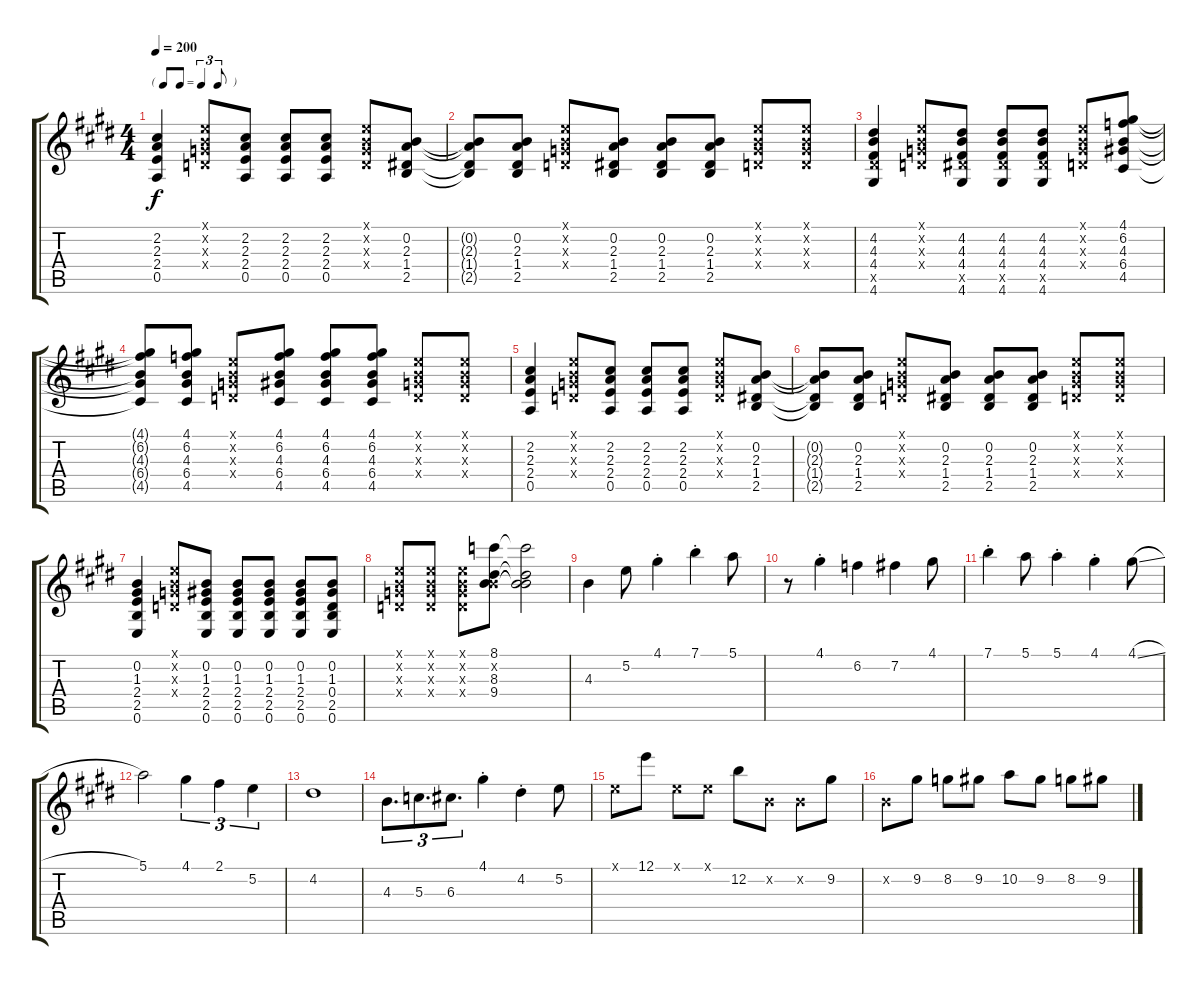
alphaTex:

\track "" {instrument acousticguitarsteel}
\staff {score tabs}
\tuning (E4 B3 G3 D3 A2 E2) {hide}
\ts (4 4)
\tf triplet8th
\tempo 200
\clef g2
\ks e
(2.2 2.3 2.4 0.5).4{dy f} (0.1{x} 0.2{x} 0.3{x} 0.4{x}).8 (2.2 2.3 2.4 0.5).8 (2.2 2.3 2.4 0.5).8 (2.2 2.3 2.4 0.5).8 (0.1{x} 0.2{x} 0.3{x} 0.4{x}).8 (0.2 2.3 1.4 2.5).8 |
(0.2{t} 2.3{t} 1.4{t} 2.5{t}).8 (0.2 2.3 1.4 2.5).8 (0.1{x} 0.2{x} 0.3{x} 0.4{x}).8 (0.2 2.3 1.4 2.5).8 (0.2 2.3 1.4 2.5).8 (0.2 2.3 1.4 2.5).8 (0.1{x} 0.2{x} 0.3{x} 0.4{x}).8 (0.1{x} 0.2{x} 0.3{x} 0.4{x}).8 |
(4.2 4.3 4.4 6.5{x} 4.6).4 (0.1{x} 0.2{x} 0.3{x} 0.4{x}).8 (4.2 4.3 4.4 6.5{x} 4.6).8 (4.2 4.3 4.4 6.5{x} 4.6).8 (4.2 4.3 4.4 6.5{x} 4.6).8 (0.1{x} 0.2{x} 0.3{x} 0.4{x}).8 (4.1 6.2 4.3 6.4 4.5).8 |
(4.1{t} 6.2{t} 4.3{t} 6.4{t} 4.5{t}).8 (4.1 6.2 4.3 6.4 4.5).8 (0.1{x} 0.2{x} 0.3{x} 0.4{x}).8 (4.1 6.2 4.3 6.4 4.5).8 (4.1 6.2 4.3 6.4 4.5).8 (4.1 6.2 4.3 6.4 4.5).8 (0.1{x} 0.2{x} 0.3{x} 0.4{x}).8 (0.1{x} 0.2{x} 0.3{x} 0.4{x}).8 |
(2.2 2.3 2.4 0.5).4 (0.1{x} 0.2{x} 0.3{x} 0.4{x}).8 (2.2 2.3 2.4 0.5).8 (2.2 2.3 2.4 0.5).8 (2.2 2.3 2.4 0.5).8 (0.1{x} 0.2{x} 0.3{x} 0.4{x}).8 (0.2 2.3 1.4 2.5).8 |
(0.2{t} 2.3{t} 1.4{t} 2.5{t}).8 (0.2 2.3 1.4 2.5).8 (0.1{x} 0.2{x} 0.3{x} 0.4{x}).8 (0.2 2.3 1.4 2.5).8 (0.2 2.3 1.4 2.5).8 (0.2 2.3 1.4 2.5).8 (0.1{x} 0.2{x} 0.3{x} 0.4{x}).8 (0.1{x} 0.2{x} 0.3{x} 0.4{x}).8 |
(0.2 1.3 2.4 2.5 0.6).4 (0.1{x} 0.2{x} 0.3{x} 0.4{x}).8 (0.2 1.3 2.4 2.5 0.6).8 (0.2 1.3 2.4 2.5 0.6).8 (0.2 1.3 2.4 2.5 0.6).8 (0.2 1.3 2.4 2.5 0.6).8 (0.2 1.3 0.4 2.5 0.6).8 |
(0.1{x} 0.2{x} 0.3{x} 0.4{x}).8 (0.1{x} 0.2{x} 0.3{x} 0.4{x}).8 (0.1{x} 0.2{x} 0.3{x} 0.4{x}).8 (8.1 0.2{x} 8.3 9.4).8 (8.1{t} 0.2{t} 8.3{t} 9.4{t}).2 |
4.3.4 5.2.8 4.1{st}.4 7.1{st}.4 5.1.8 |
r.8 4.1{st}.4 6.2.4 7.2.4 4.1.8 |
7.1{st}.4 5.1.8 5.1{st}.4 4.1{st}.4 4.1{sl}.8 |
5.1.2 4.1.4{tu (3 2)} 2.1.4{tu (3 2)} 5.2.4{tu (3 2)} |
4.2.1 |
4.3.8{d tu (3 2)} 5.3.8{d tu (3 2)} 6.3.8{d tu (3 2)} 4.1{st}.4 4.2{st}.4 5.2.8 |
0.1{x}.8 12.1.8 0.1{x}.8 0.1{x}.8 12.2.8 0.2{x}.8 0.2{x}.8 9.2.8 |
0.2{x}.8 9.2.8 8.2.8 9.2.8 10.2.8 9.2.8 8.2.8 9.2.8
